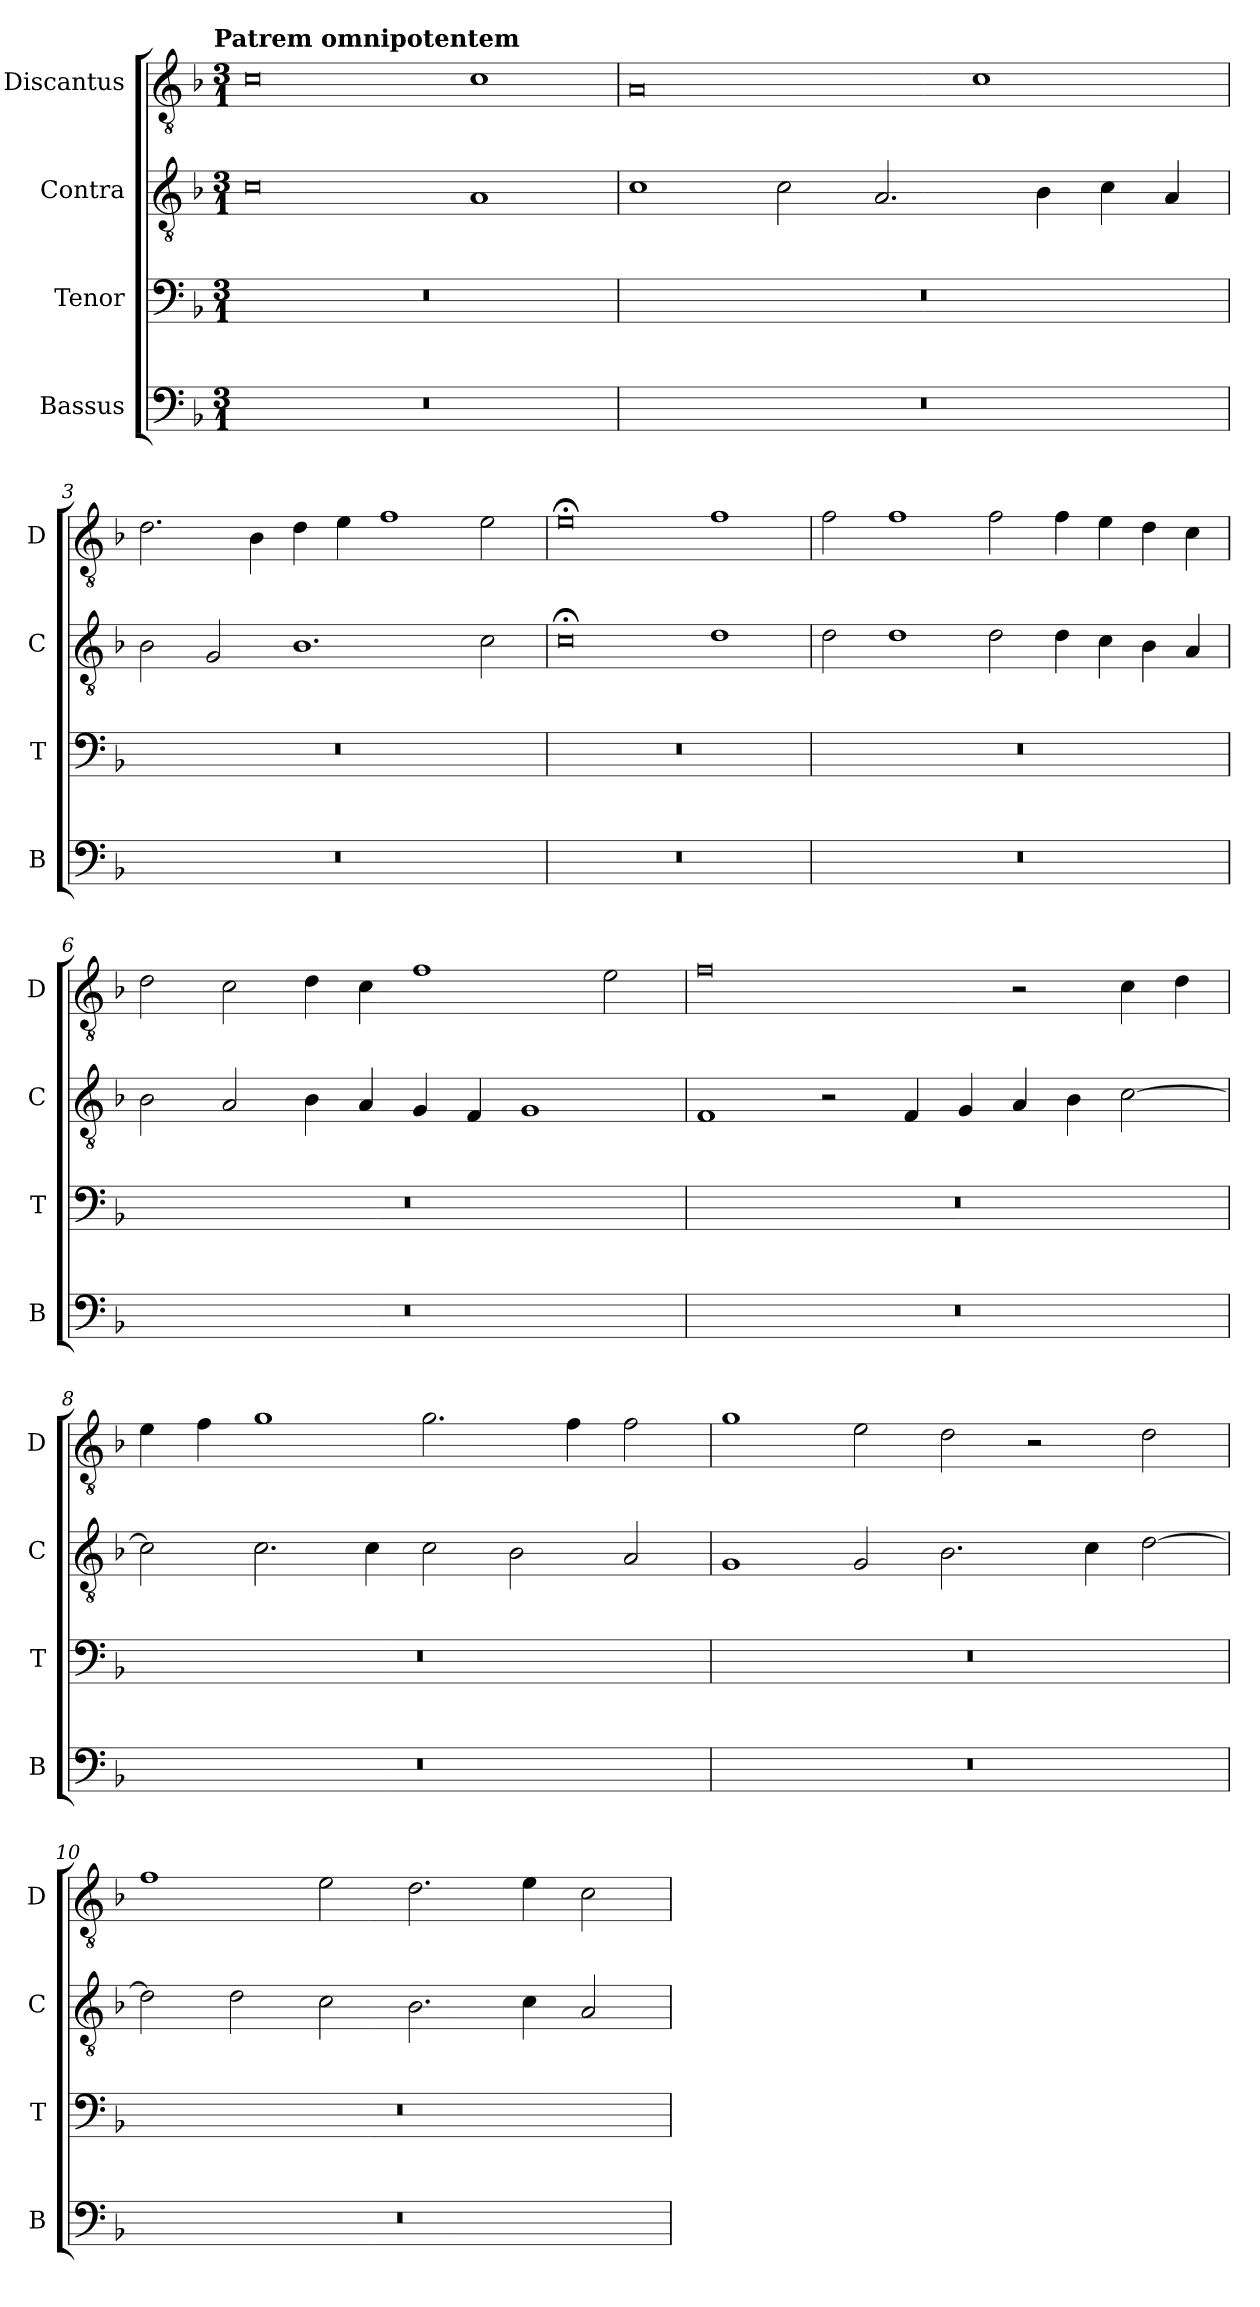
**kern	**kern	**kern	**kern
*part4	*part3	*part2	*part1
*staff4	*staff3	*staff2	*staff1
*I"Bassus	*I"Tenor	*I"Contra	*I"Discantus
*I'B	*I'T	*I'C	*I'D
*clefF4	*clefF4	*clefGv2	*clefGv2
*k[b-]	*k[b-]	*k[b-]	*k[b-]
!!LO:TX:omd:t=Patrem omnipotentem
*M3/1	*M3/1	*M3/1	*M3/1
=1	=1	=1	=1
0.r	0.r	0c	0c
.	.	1A	1c
=2	=2	=2	=2
0.r	0.r	1c	0A
.	.	2c\	.
.	.	2.A/	.
.	.	.	1c
.	.	4B-\	.
.	.	4c\	.
.	.	4A/	.
=3	=3	=3	=3
0.r	0.r	2B-\	2.d\
.	.	2G/	.
.	.	.	4B-\
.	.	1.B-	4d\
.	.	.	4e\
.	.	.	1f
.	.	2c\	2e\
=4	=4	=4	=4
0.r	0.r	0c;<	0e;<
.	.	1d	1f
=5	=5	=5	=5
0.r	0.r	2d\	2f\
.	.	1d	1f
.	.	2d\	2f\
.	.	4d\	4f\
.	.	4c\	4e\
.	.	4B-\	4d\
.	.	4A/	4c\
=6	=6	=6	=6
0.r	0.r	2B-\	2d\
.	.	2A/	2c\
.	.	4B-\	4d\
.	.	4A/	4c\
.	.	4G/	1f
.	.	4F/	.
.	.	1G	.
.	.	.	2e\
=7	=7	=7	=7
0.r	0.r	1F	0f
.	.	2r	.
.	.	4F/	.
.	.	4G/	.
.	.	4A/	2r
.	.	4B-\	.
.	.	[2c\	4c\
.	.	.	4d\
=8	=8	=8	=8
0.r	0.r	2c\]	4e\
.	.	.	4f\
.	.	2.c\	1g
.	.	4c\	.
.	.	2c\	2.g\
.	.	2B-\	.
.	.	.	4f\
.	.	2A/	2f\
=9	=9	=9	=9
0.r	0.r	1G	1g
.	.	2G/	2e\
.	.	2.B-\	2d\
.	.	.	2r
.	.	4c\	.
.	.	[2d\	2d\
=10	=10	=10	=10
0.r	0.r	2d\]	1f
.	.	2d\	.
.	.	2c\	2e\
.	.	2.B-\	2.d\
.	.	4c\	4e\
.	.	2A/	2c\
=	=	=	=
*-	*-	*-	*-
